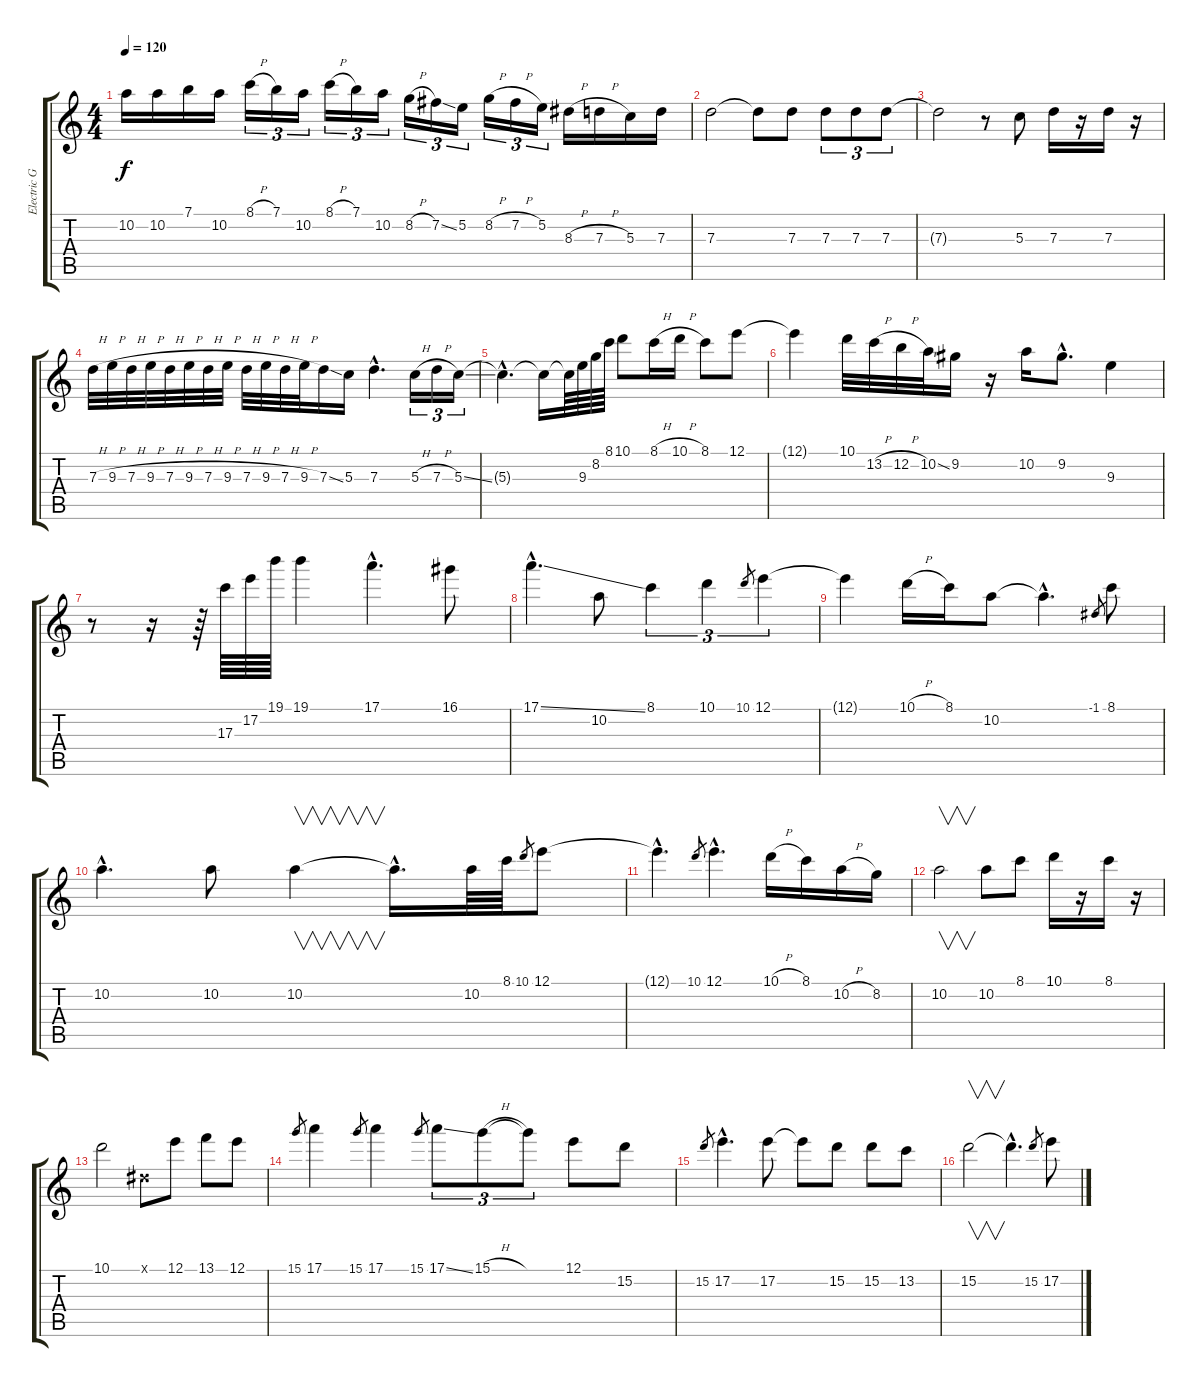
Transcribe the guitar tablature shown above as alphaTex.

\track ("Electric Guitar" "Electric G") {instrument overdrivenguitar}
\staff {score tabs}
\tuning (E4 B3 G3 D3 A2 E2) {hide}
\ts (4 4)
\tempo 120
\clef g2
\ks c
10.2{t}.16{dy f} 10.2.16 7.1.16 10.2.16 8.1{h}.16{tu (3 2)} 7.1.16{tu (3 2)} 10.2.16{tu (3 2)} 8.1{h}.16{tu (3 2)} 7.1.16{tu (3 2)} 10.2.16{tu (3 2)} 8.2{h}.16{tu (3 2)} 7.2{ss}.16{tu (3 2)} 5.2.16{tu (3 2)} 8.2{h}.16{tu (3 2)} 7.2{h}.16{tu (3 2)} 5.2.16{tu (3 2)} 8.3{h}.16 7.3{h}.16 5.3.16 7.3.16 |
7.3.2 7.3{t}.8 7.3.8 7.3.8{tu (3 2)} 7.3.8{tu (3 2)} 7.3.8{tu (3 2)} |
7.3{t}.2 r.8 5.3.8 7.3.16 r.16 7.3.16 r.16 |
7.3{h}.32 9.3{h}.32 7.3{h}.32 9.3{h}.32 7.3{h}.32 9.3{h}.32 7.3{h}.32 9.3{h}.32 7.3{h}.32 9.3{h}.32 7.3{h}.32 9.3{h}.32 7.3{ss}.16 5.3.16 7.3{hac}.4{d} 5.3{h}.16{tu (3 2)} 7.3{h}.16{tu (3 2)} 5.3{ss}.16{tu (3 2)} |
5.3{hac t}.4{d} 5.3{t}.16 5.3{t}.64 9.3.64 8.2.64 8.1.64 10.1.8 8.1{h}.16 10.1{h}.16 8.1.8 12.1.8 |
12.1{t}.4 10.1.32 13.2{h}.32 12.2{h}.32 10.2{ss}.32 9.2.16 r.16 10.2.16 9.2{hac}.8{d} 9.3.4 |
r.8 r.16 r.64 17.3.64 17.2.64 19.1.64 19.1.4 17.1{hac}.4{d} 16.1.8 |
17.1{ss hac}.4{d} 10.2.8 8.1.4{tu (3 2)} 10.1.4{tu (3 2)} 10.1.8{gr} 12.1.4{tu (3 2)} |
12.1{t}.4 10.1{h}.16 8.1.16 10.2.8 10.2{hac t}.4{d} -1.1.8{gr} 8.1.8 |
10.2{hac}.4{d} 10.2.8 10.2.4{v} 10.2{hac t}.16{d} 10.2.64 8.1.64 10.1.8{gr} 12.1.8 |
12.1{hac t}.4{d} 10.1.8{gr} 12.1{hac}.4{d} 10.1{h}.16 8.1.16 10.2{h}.16 8.2.16 |
10.2.2{v} 10.2.8 8.1.8 10.1.16 r.16 8.1.16 r.16 |
10.1.2 -1.1{x}.8 12.1.8 13.1.8 12.1.8 |
15.1.8{gr} 17.1.4 15.1.8{gr} 17.1.4 15.1.8{gr} 17.1{ss}.8{tu (3 2)} 15.1{h}.8{tu (3 2)} 15.1{t}.8{tu (3 2)} 12.1.8 15.2.8 |
15.2.8{gr} 17.2{hac}.4{d} 17.2.8 17.2{t}.8 15.2.8 15.2.8 13.2.8 |
15.2.2{v} 15.2{hac t}.4{d} 15.2.8{gr} 17.2.8
